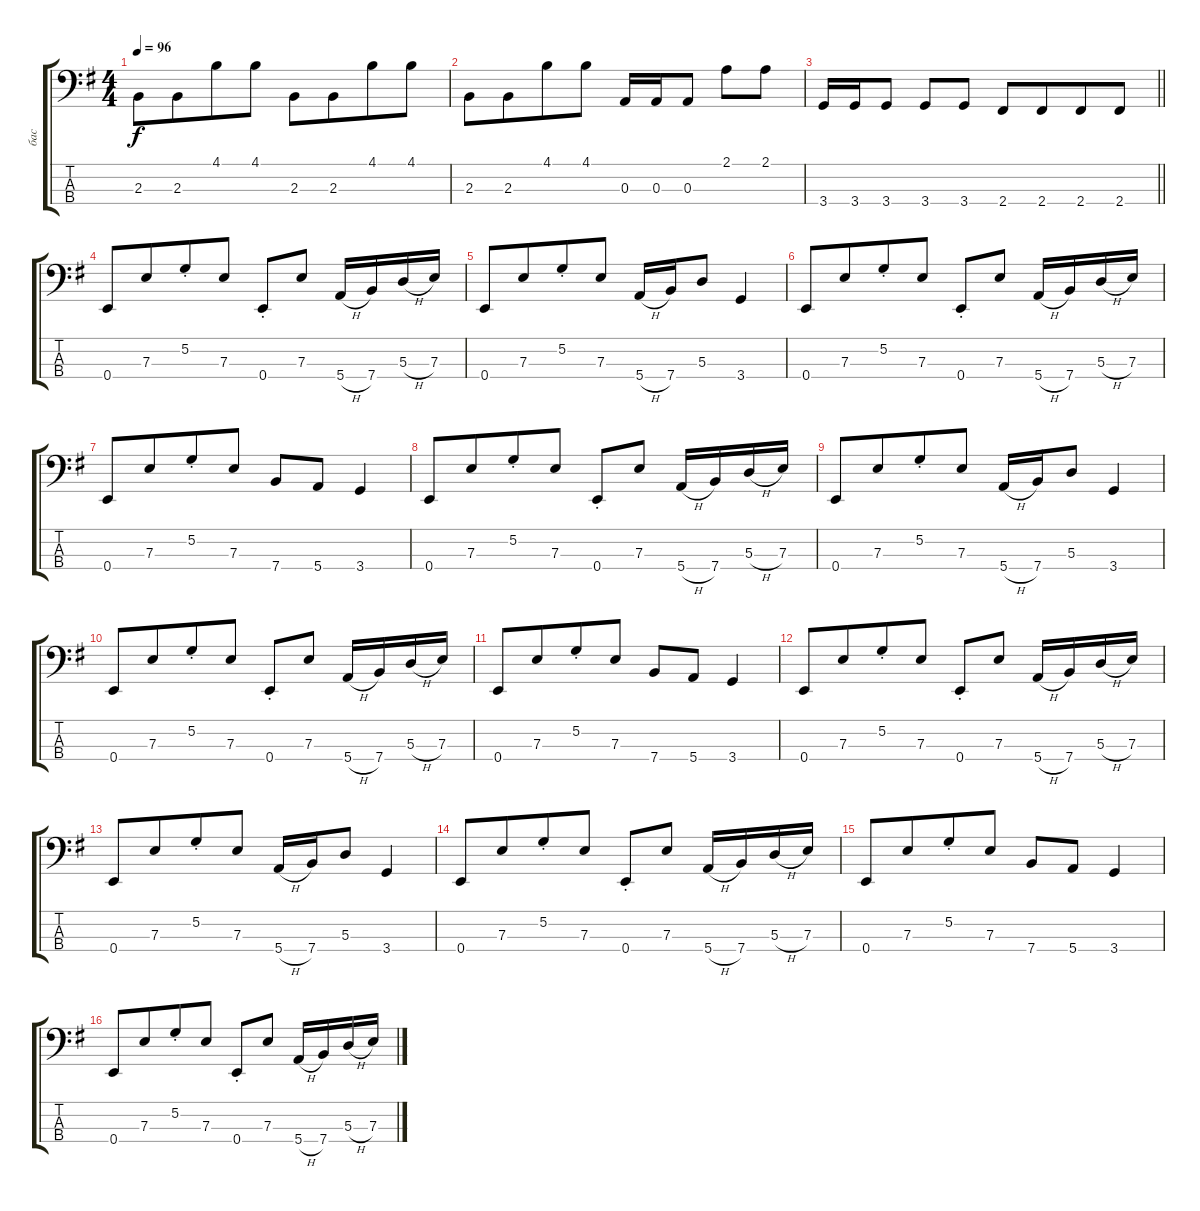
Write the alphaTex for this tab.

\track ("бас" "бас") {instrument electricbasspick}
\staff {score tabs}
\tuning (G2 D2 A1 E1) {hide}
\ts (4 4)
\tempo 96
\clef f4
\ks eminor
2.3.8{dy f} 2.3.8{beam merge} 4.1.8 4.1.8 2.3.8 2.3.8{beam merge} 4.1.8 4.1.8 |
2.3.8 2.3.8{beam merge} 4.1.8 4.1.8 0.3.16 0.3.16 0.3.8 2.1.8 2.1.8 |
\barLineRight lightlight
3.4.16 3.4.16 3.4.8 3.4.8 3.4.8 2.4.8 2.4.8{beam merge} 2.4.8 2.4.8 |
\section ("" "")
0.4.8 7.3.8{beam merge} 5.2{st}.8 7.3.8 0.4{st}.8 7.3.8 5.4{h}.16 7.4.16 5.3{h}.16 7.3.16 |
0.4.8 7.3.8{beam merge} 5.2{st}.8 7.3.8 5.4{h}.16 7.4.16 5.3.8 3.4.4 |
0.4.8 7.3.8{beam merge} 5.2{st}.8 7.3.8 0.4{st}.8 7.3.8 5.4{h}.16 7.4.16 5.3{h}.16 7.3.16 |
0.4.8 7.3.8{beam merge} 5.2{st}.8 7.3.8 7.4.8 5.4.8 3.4.4 |
0.4.8 7.3.8{beam merge} 5.2{st}.8 7.3.8 0.4{st}.8 7.3.8 5.4{h}.16 7.4.16 5.3{h}.16 7.3.16 |
0.4.8 7.3.8{beam merge} 5.2{st}.8 7.3.8 5.4{h}.16 7.4.16 5.3.8 3.4.4 |
0.4.8 7.3.8{beam merge} 5.2{st}.8 7.3.8 0.4{st}.8 7.3.8 5.4{h}.16 7.4.16 5.3{h}.16 7.3.16 |
0.4.8 7.3.8{beam merge} 5.2{st}.8 7.3.8 7.4.8 5.4.8 3.4.4 |
0.4.8 7.3.8{beam merge} 5.2{st}.8 7.3.8 0.4{st}.8 7.3.8 5.4{h}.16 7.4.16 5.3{h}.16 7.3.16 |
0.4.8 7.3.8{beam merge} 5.2{st}.8 7.3.8 5.4{h}.16 7.4.16 5.3.8 3.4.4 |
0.4.8 7.3.8{beam merge} 5.2{st}.8 7.3.8 0.4{st}.8 7.3.8 5.4{h}.16 7.4.16 5.3{h}.16 7.3.16 |
0.4.8 7.3.8{beam merge} 5.2{st}.8 7.3.8 7.4.8 5.4.8 3.4.4 |
0.4.8 7.3.8{beam merge} 5.2{st}.8 7.3.8 0.4{st}.8 7.3.8 5.4{h}.16 7.4.16 5.3{h}.16 7.3.16
